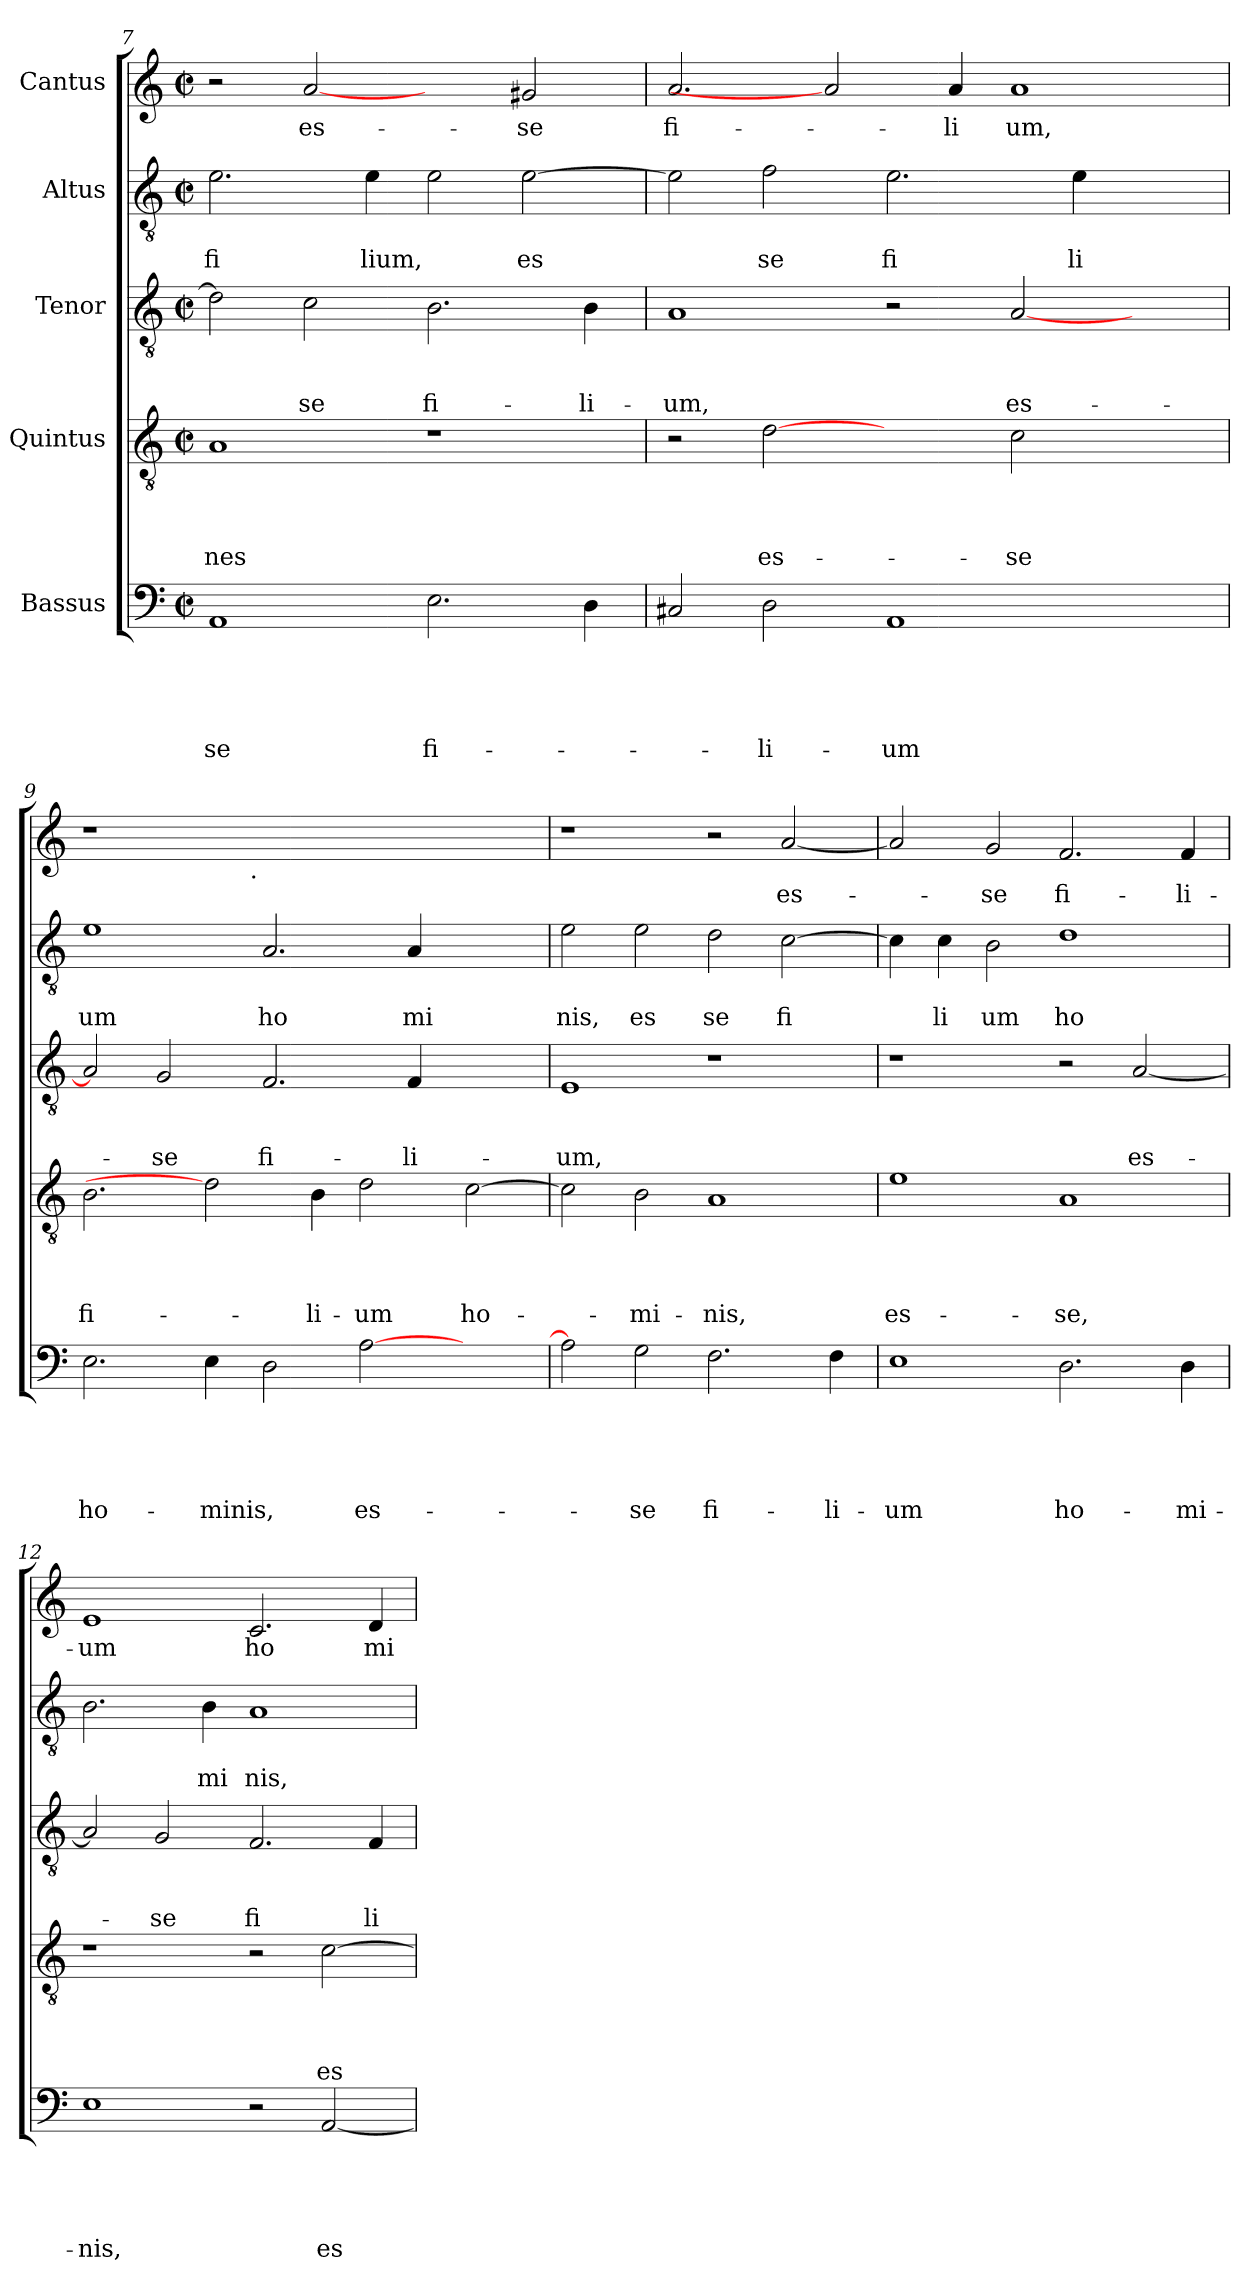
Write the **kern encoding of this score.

**kern	**text	**text	**text	**text	**text	**kern	**text	**text	**text	**text	**kern	**text	**text	**text	**kern	**text	**text	**kern	**text
*part5	*part5	*part5	*part5	*part5	*part5	*part4	*part4	*part4	*part4	*part4	*part3	*part3	*part3	*part3	*part2	*part2	*part2	*part1	*part1
*staff5	*staff5	*staff5	*staff5	*staff5	*staff5	*staff4	*staff4	*staff4	*staff4	*staff4	*staff3	*staff3	*staff3	*staff3	*staff2	*staff2	*staff2	*staff1	*staff1
*I"Bassus	*	*	*	*	*	*I"Quintus	*	*	*	*	*I"Tenor	*	*	*	*I"Altus	*	*	*I"Cantus	*
*clefF4	*	*	*	*	*	*clefGv2	*	*	*	*	*clefGv2	*	*	*	*clefGv2	*	*	*clefG2	*
*k[]	*	*	*	*	*	*k[]	*	*	*	*	*k[]	*	*	*	*k[]	*	*	*k[]	*
*C:	*	*	*	*	*	*C:	*	*	*	*	*C:	*	*	*	*C:	*	*	*C:	*
*M2/2	*	*	*	*	*	*M2/2	*	*	*	*	*M2/2	*	*	*	*M2/2	*	*	*M2/2	*
*met(c|)	*	*	*	*	*	*met(c|)	*	*	*	*	*met(c|)	*	*	*	*met(c|)	*	*	*met(c|)	*
=7	=7	=7	=7	=7	=7	=7	=7	=7	=7	=7	=7	=7	=7	=7	=7	=7	=7	=7	=7
!	!	!	!	!	!LO:LY:b	!	!	!	!	!LO:LY:b	!	!	!	!	!	!	!LO:LY:b	!	!
1AA	.	.	.	.	-se	1A	.	.	.	-nes	2d\]	.	.	.	2.e\	.	fi	2r	.
!	!	!	!	!	!	!	!	!	!	!	!	!	!	!LO:LY:b	!	!	!	!	!LO:LY:b
.	.	.	.	.	.	.	.	.	.	.	2c\	.	.	-se	.	.	.	[2a	es-
!	!	!	!	!	!	!	!	!	!	!	!	!	!	!	!	!	!LO:LY:b	!	!
.	.	.	.	.	.	.	.	.	.	.	.	.	.	.	4e\	.	lium,	.	.
!	!	!	!	!	!LO:LY:b	!	!	!	!	!	!	!	!	!LO:LY:b	!	!	!	!	!
2.E\	.	.	.	.	fi-	1r	.	.	.	.	2.B\	.	.	fi-	2e\	.	.	2ryy	.
!	!	!	!	!	!	!	!	!	!	!	!	!	!	!	!	!	!LO:LY:b	!	!LO:LY:b
.	.	.	.	.	.	.	.	.	.	.	.	.	.	.	[>2e\	.	es	2g#X/	-se
!	!	!	!	!	!	!	!	!	!	!	!	!	!	!LO:LY:b	!	!	!	!	!
4D\	.	.	.	.	.	.	.	.	.	.	4B\	.	.	-li-	.	.	.	.	.
=8	=8	=8	=8	=8	=8	=8	=8	=8	=8	=8	=8	=8	=8	=8	=8	=8	=8	=8	=8
!	!	!	!	!	!	!	!	!	!	!	!	!	!	!LO:LY:b	!	!	!	!	!LO:LY:b
2C#X/	.	.	.	.	.	2r	.	.	.	.	1A	.	.	-um,	2e\]	.	.	2.a/	fi-
!	!	!	!	!	!LO:LY:b	!	!	!	!	!LO:LY:b	!	!	!	!	!	!	!LO:LY:b	!	!
2D\	.	.	.	.	-li-	[2d	.	.	.	es-	.	.	.	.	2f\	.	se	.	.
.	.	.	.	.	.	.	.	.	.	.	.	.	.	.	.	.	.	2a]	.
!	!	!	!	!	!LO:LY:b	!	!	!	!	!	!	!	!	!	!	!	!LO:LY:b	!	!
1AA	.	.	.	.	-um	2ryy	.	.	.	.	2r	.	.	.	2.e\	.	fi	.	.
!	!	!	!	!	!	!	!	!	!	!	!	!	!	!	!	!	!	!	!LO:LY:b
.	.	.	.	.	.	.	.	.	.	.	.	.	.	.	.	.	.	4a/	-li
!	!	!	!	!	!	!	!	!	!	!LO:LY:b	!	!	!	!LO:LY:b	!	!	!	!	!LO:LY:b
.	.	.	.	.	.	2c\	.	.	.	-se	[<2A/	.	.	es-	.	.	.	1a	um,
!	!	!	!	!	!	!	!	!	!	!	!	!	!	!	!	!	!LO:LY:b	!	!
.	.	.	.	.	.	.	.	.	.	.	.	.	.	.	4e\	.	li	.	.
2ryy	.	.	.	.	.	2ryy	.	.	.	.	2ryy	.	.	.	2ryy	.	.	.	.
=9	=9	=9	=9	=9	=9	=9	=9	=9	=9	=9	=9	=9	=9	=9	=9	=9	=9	=9	=9
!	!	!	!	!	!LO:LY:b	!	!	!	!	!LO:LY:b	!	!	!	!	!	!	!LO:LY:b	!	!
*	*	*	*	*	*	*	*	*	*	*	*	*	*	*	*	*	*	*^	*
2.E\	.	.	.	.	ho-	2.B\	.	.	.	fi-	2A/]	.	.	.	1e	.	um	1r	2ryy	.
!	!	!	!	!	!	!	!	!	!	!	!	!	!	!LO:LY:b	!	!	!	!	!	!
.	.	.	.	.	.	.	.	.	.	.	2G/	.	.	-se	.	.	.	.	4...ryy	.
!	!	!	!	!	!LO:LY:b	!	!	!	!	!	!	!	!	!	!	!	!	!	!	!
4E\	.	.	.	.	-minis,	2d]	.	.	.	.	.	.	.	.	.	.	.	.	.	.
!	!	!	!	!	!	!	!	!	!	!	!	!	!	!	!	!	!	!	!LO:TX:b:t=.	!
.	.	.	.	.	.	.	.	.	.	.	.	.	.	.	.	.	.	.	1ryy	.
!	!	!	!	!	!	!	!	!	!	!	!	!	!	!LO:LY:b	!	!	!LO:LY:b	!	!	!
2D\	.	.	.	.	.	.	.	.	.	.	2.F/	.	.	fi-	2.A/	.	ho	1.ryy	.	.
!	!	!	!	!	!	!	!	!	!	!LO:LY:b	!	!	!	!	!	!	!	!	!	!
.	.	.	.	.	.	4B\	.	.	.	-li-	.	.	.	.	.	.	.	.	.	.
!	!	!	!	!	!LO:LY:b	!	!	!	!	!LO:LY:b	!	!	!	!	!	!	!	!	!	!
[>2A\	.	.	.	.	es-	2d\	.	.	.	-um	.	.	.	.	.	.	.	.	.	.
!	!	!	!	!	!	!	!	!	!	!	!	!	!	!LO:LY:b	!	!	!LO:LY:b	!	!	!
.	.	.	.	.	.	.	.	.	.	.	4F/	.	.	-li-	4A/	.	mi	.	.	.
.	.	.	.	.	.	.	.	.	.	.	.	.	.	.	.	.	.	.	2ryy	.
!	!	!	!	!	!	!	!	!	!	!LO:LY:b	!	!	!	!	!	!	!	!	!	!
2ryy	.	.	.	.	.	[>2c\	.	.	.	ho-	2ryy	.	.	.	2ryy	.	.	.	.	.
.	.	.	.	.	.	.	.	.	.	.	.	.	.	.	.	.	.	.	32ryy	.
=10	=10	=10	=10	=10	=10	=10	=10	=10	=10	=10	=10	=10	=10	=10	=10	=10	=10	=10	=10	=10
!	!	!	!	!	!	!	!	!	!	!	!	!	!	!LO:LY:b	!	!	!LO:LY:b	!	!	!
*	*	*	*	*	*	*	*	*	*	*	*	*	*	*	*	*	*	*v	*v	*
2A\]	.	.	.	.	.	2c\]	.	.	.	.	1E	.	.	-um,	2e\	.	nis,	1r	.
!	!	!	!	!	!LO:LY:b	!	!	!	!	!LO:LY:b	!	!	!	!	!	!	!LO:LY:b	!	!
2G\	.	.	.	.	-se	2B\	.	.	.	-mi-	.	.	.	.	2e\	.	es	.	.
!	!	!	!	!	!LO:LY:b	!	!	!	!	!LO:LY:b	!	!	!	!	!	!	!LO:LY:b	!	!
2.F\	.	.	.	.	fi-	1A	.	.	.	-nis,	1r	.	.	.	2d\	.	se	2r	.
!	!	!	!	!	!	!	!	!	!	!	!	!	!	!	!	!	!LO:LY:b	!	!LO:LY:b
.	.	.	.	.	.	.	.	.	.	.	.	.	.	.	[>2c\	.	fi	[<2a/	es-
!	!	!	!	!	!LO:LY:b	!	!	!	!	!	!	!	!	!	!	!	!	!	!
4F\	.	.	.	.	-li-	.	.	.	.	.	.	.	.	.	.	.	.	.	.
=11	=11	=11	=11	=11	=11	=11	=11	=11	=11	=11	=11	=11	=11	=11	=11	=11	=11	=11	=11
!	!	!	!	!	!LO:LY:b	!	!	!	!	!LO:LY:b	!	!	!	!	!	!	!	!	!
1E	.	.	.	.	-um	1e	.	.	.	es-	1r	.	.	.	4c\]	.	.	2a/]	.
!	!	!	!	!	!	!	!	!	!	!	!	!	!	!	!	!	!LO:LY:b	!	!
.	.	.	.	.	.	.	.	.	.	.	.	.	.	.	4c\	.	li	.	.
!	!	!	!	!	!	!	!	!	!	!	!	!	!	!	!	!	!LO:LY:b	!	!LO:LY:b
.	.	.	.	.	.	.	.	.	.	.	.	.	.	.	2B\	.	um	2g/	-se
!	!	!	!	!	!LO:LY:b	!	!	!	!	!LO:LY:b	!	!	!	!	!	!	!LO:LY:b	!	!LO:LY:b
2.D\	.	.	.	.	ho-	1A	.	.	.	-se,	2r	.	.	.	1d	.	ho	2.f/	fi-
!	!	!	!	!	!	!	!	!	!	!	!	!	!	!LO:LY:b	!	!	!	!	!
.	.	.	.	.	.	.	.	.	.	.	[<2A/	.	.	es-	.	.	.	.	.
!	!	!	!	!	!LO:LY:b	!	!	!	!	!	!	!	!	!	!	!	!	!	!LO:LY:b
4D\	.	.	.	.	-mi-	.	.	.	.	.	.	.	.	.	.	.	.	4f/	-li-
!!LO:PB:g=z
=12	=12	=12	=12	=12	=12	=12	=12	=12	=12	=12	=12	=12	=12	=12	=12	=12	=12	=12	=12
!	!	!	!	!	!LO:LY:b	!	!	!	!	!	!	!	!	!	!	!	!	!	!LO:LY:b
1E	.	.	.	.	-nis,	1r	.	.	.	.	2A/]	.	.	.	2.B\	.	.	1e	-um
!	!	!	!	!	!	!	!	!	!	!	!	!	!	!LO:LY:b	!	!	!	!	!
.	.	.	.	.	.	.	.	.	.	.	2G/	.	.	-se	.	.	.	.	.
!	!	!	!	!	!	!	!	!	!	!	!	!	!	!	!	!	!LO:LY:b	!	!
.	.	.	.	.	.	.	.	.	.	.	.	.	.	.	4B\	.	mi	.	.
!	!	!	!	!	!	!	!	!	!	!	!	!	!	!LO:LY:b	!	!	!LO:LY:b	!	!LO:LY:b
2r	.	.	.	.	.	2r	.	.	.	.	2.F/	.	.	fi	1A	.	nis,	2.c/	ho
!	!	!	!	!	!LO:LY:b	!	!	!	!	!LO:LY:b	!	!	!	!	!	!	!	!	!
[<2AA/	.	.	.	.	es-	[>2c\	.	.	.	es-	.	.	.	.	.	.	.	.	.
!	!	!	!	!	!	!	!	!	!	!	!	!	!	!LO:LY:b	!	!	!	!	!LO:LY:b
.	.	.	.	.	.	.	.	.	.	.	4F/	.	.	li	.	.	.	4d/	mi
=	=	=	=	=	=	=	=	=	=	=	=	=	=	=	=	=	=	=	=
*-	*-	*-	*-	*-	*-	*-	*-	*-	*-	*-	*-	*-	*-	*-	*-	*-	*-	*-	*-
